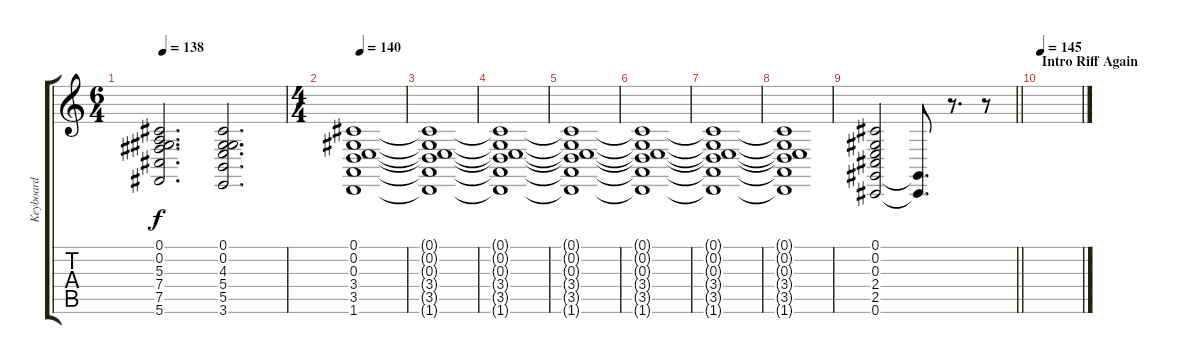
\track ("Keyboard" "Keyboard") {instrument synthstrings1}
\staff {score tabs}
\tuning (Db4 Ab3 E3 B2 Gb2 Db2) {hide}
\ts (6 4)
\tempo 138
\clef g2
\ks c
(0.1 0.2 5.3 7.4 7.5 5.6).2{d dy f} (0.1 0.2 4.3 5.4 5.5 3.6).2{d} |
\ts (4 4)
\tempo 140
(0.1 0.2 0.3 3.4 3.5 1.6).1 |
(0.1{t} 0.2{t} 0.3{t} 3.4{t} 3.5{t} 1.6{t}).1 |
(0.1{t} 0.2{t} 0.3{t} 3.4{t} 3.5{t} 1.6{t}).1 |
(0.1{t} 0.2{t} 0.3{t} 3.4{t} 3.5{t} 1.6{t}).1 |
(0.1{t} 0.2{t} 0.3{t} 3.4{t} 3.5{t} 1.6{t}).1 |
(0.1{t} 0.2{t} 0.3{t} 3.4{t} 3.5{t} 1.6{t}).1 |
(0.1{t} 0.2{t} 0.3{t} 3.4{t} 3.5{t} 1.6{t}).1 |
\barLineRight lightlight
(0.1 0.2 0.3 2.4 2.5 0.6).2{volume 9 instrument seashore} (2.5{t} 0.6{t}).8{d instrument seashore} r.8{d} r.8 |
\section ("" "Intro Riff Again")
\tempo 145
